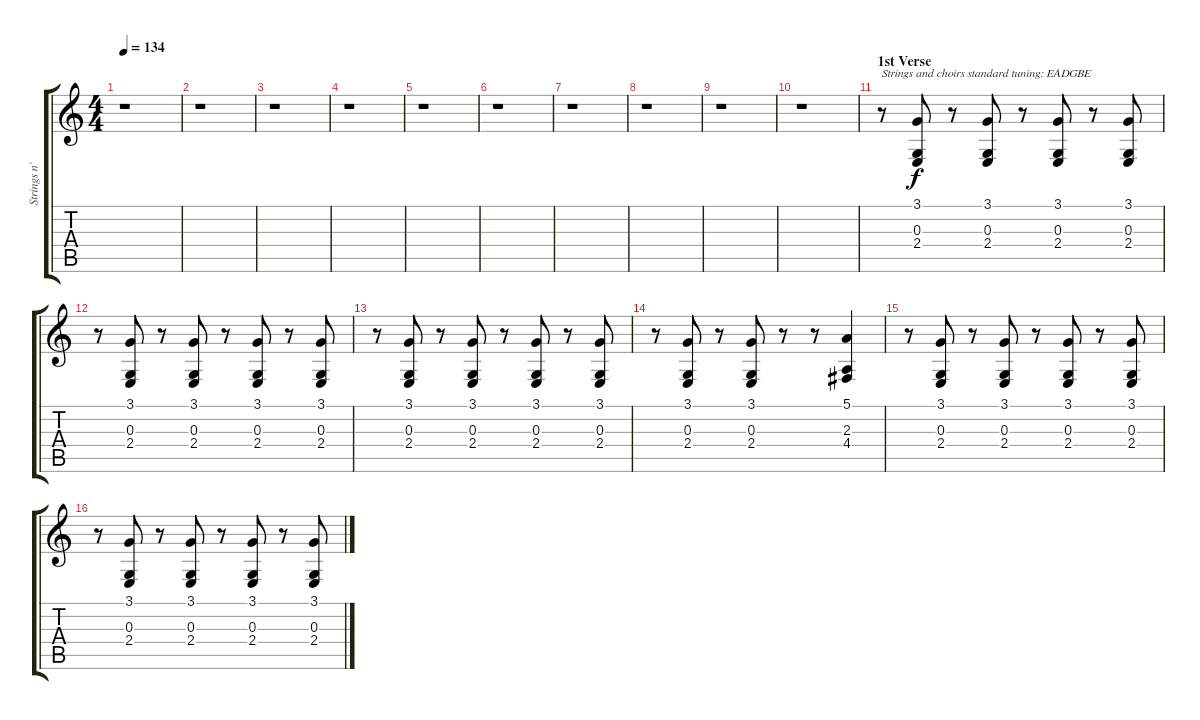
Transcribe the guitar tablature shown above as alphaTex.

\track ("Strings n' choirs" "Strings n'") {instrument stringensemble1}
\staff {score tabs}
\tuning (E4 B3 G3 D3 A2 E2) {hide}
\ts (4 4)
\tempo 134
\clef g2
\ks c
r.1{dy f} |
r.1 |
r.1 |
r.1 |
r.1 |
r.1 |
r.1 |
r.1 |
r.1 |
r.1 |
\section ("" "1st Verse")
r.8{txt "Strings and choirs standard tuning: EADGBE"} (3.1 0.3 2.4).8 r.8 (3.1 0.3 2.4).8 r.8 (3.1 0.3 2.4).8 r.8 (3.1 0.3 2.4).8 |
r.8 (3.1 0.3 2.4).8 r.8 (3.1 0.3 2.4).8 r.8 (3.1 0.3 2.4).8 r.8 (3.1 0.3 2.4).8 |
r.8 (3.1 0.3 2.4).8 r.8 (3.1 0.3 2.4).8 r.8 (3.1 0.3 2.4).8 r.8 (3.1 0.3 2.4).8 |
r.8 (3.1 0.3 2.4).8 r.8 (3.1 0.3 2.4).8 r.8 r.8 (5.1 2.3 4.4).4 |
r.8 (3.1 0.3 2.4).8 r.8 (3.1 0.3 2.4).8 r.8 (3.1 0.3 2.4).8 r.8 (3.1 0.3 2.4).8 |
r.8 (3.1 0.3 2.4).8 r.8 (3.1 0.3 2.4).8 r.8 (3.1 0.3 2.4).8 r.8 (3.1 0.3 2.4).8
